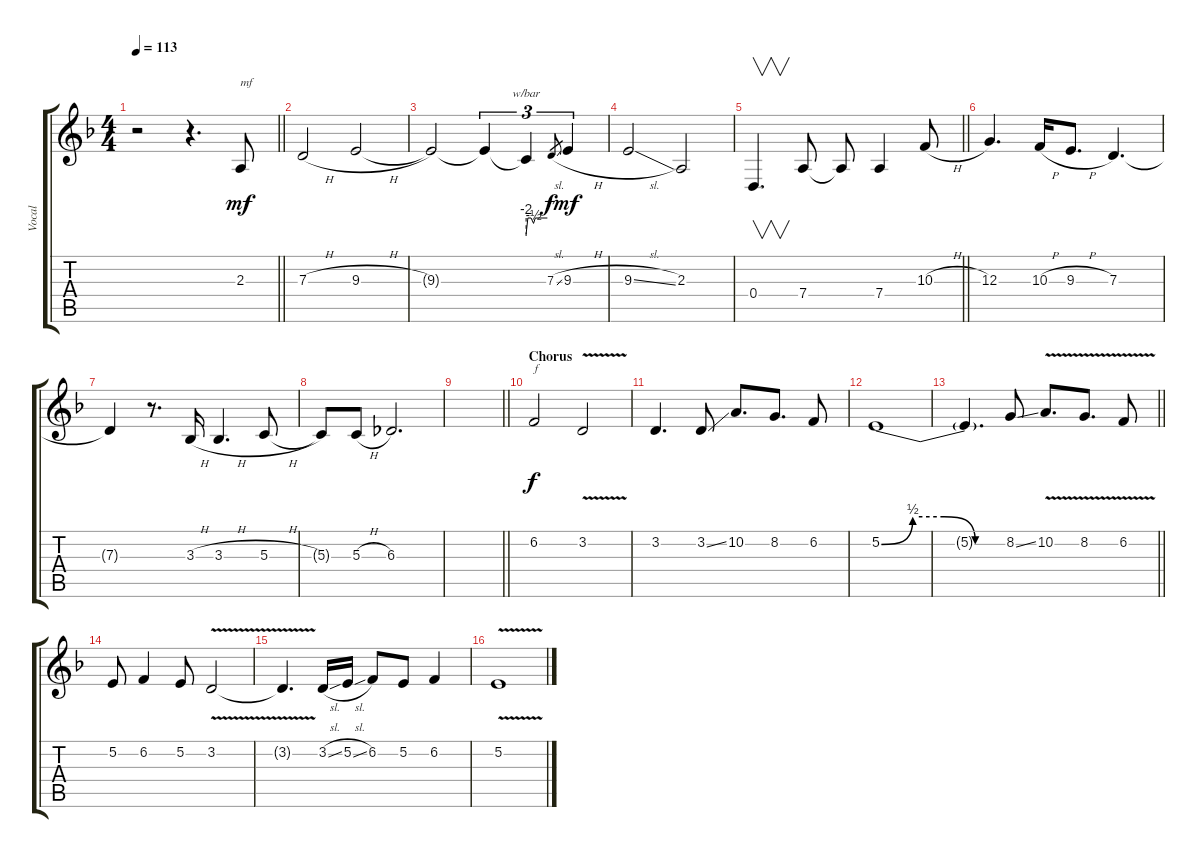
\track ("Vocal" "Vocal") {instrument flute}
\staff {score tabs}
\tuning (E4 B3 G3 D3 A2 E2) {hide}
\ts (4 4)
\tempo 113
\clef g2
\barLineRight lightlight
\ks dminor
r.2{dy mp} r.4{d} 2.3.8{txt "mf" dy mf} |
\section ("" "")
7.3{h}.2 9.3{h}.2 |
9.3{t}.2 9.3{t}.4{tu (3 2)} 9.3{t}.4{tu (3 2) tbe (custom default 0 -8 5 0 14 0 21 -2 26 0 28 0 45 0 60 0)} 7.3{sl}.8{gr dy f} 9.3{h}.4{tu (3 2) dy mf} |
9.3{sl}.2 2.3.2 |
\barLineRight lightlight
0.4.4{v d} 7.4.8 7.4{t}.8 7.4.4 10.3{h}.8 |
\section ("" "")
12.3.4{d} 10.3{h}.16 9.3{h}.8{d} 7.3.4{d} |
7.3{t}.4 r.8{d} 3.3{h}.16 3.3{h}.4{d} 5.3{h}.8 |
5.3{t}.8 5.3{h}.8 6.3.2{d} |
\barLineRight lightlight
|
\section ("" "Chorus")
6.2.2{txt "f" dy f} 3.2{v}.2 |
3.2.4{d} 3.2{ss}.8 10.2.8{d} 8.2.8{d} 6.2.8 |
5.2{be (custom 0 0 15 2 30 2 45 0 60 0)}.1 |
\barLineRight lightlight
5.2{t}.4{d} 8.2{ss}.8 10.2{v}.8{d} 8.2{v}.8{d} 6.2{v}.8 |
\section ("" "")
5.2.8 6.2.4 5.2.8 3.2{v}.2 |
3.2{t}.4{d} 3.2{sl}.16 5.2{sl}.16 6.2.8 5.2.8 6.2.4 |
5.2{v}.1
